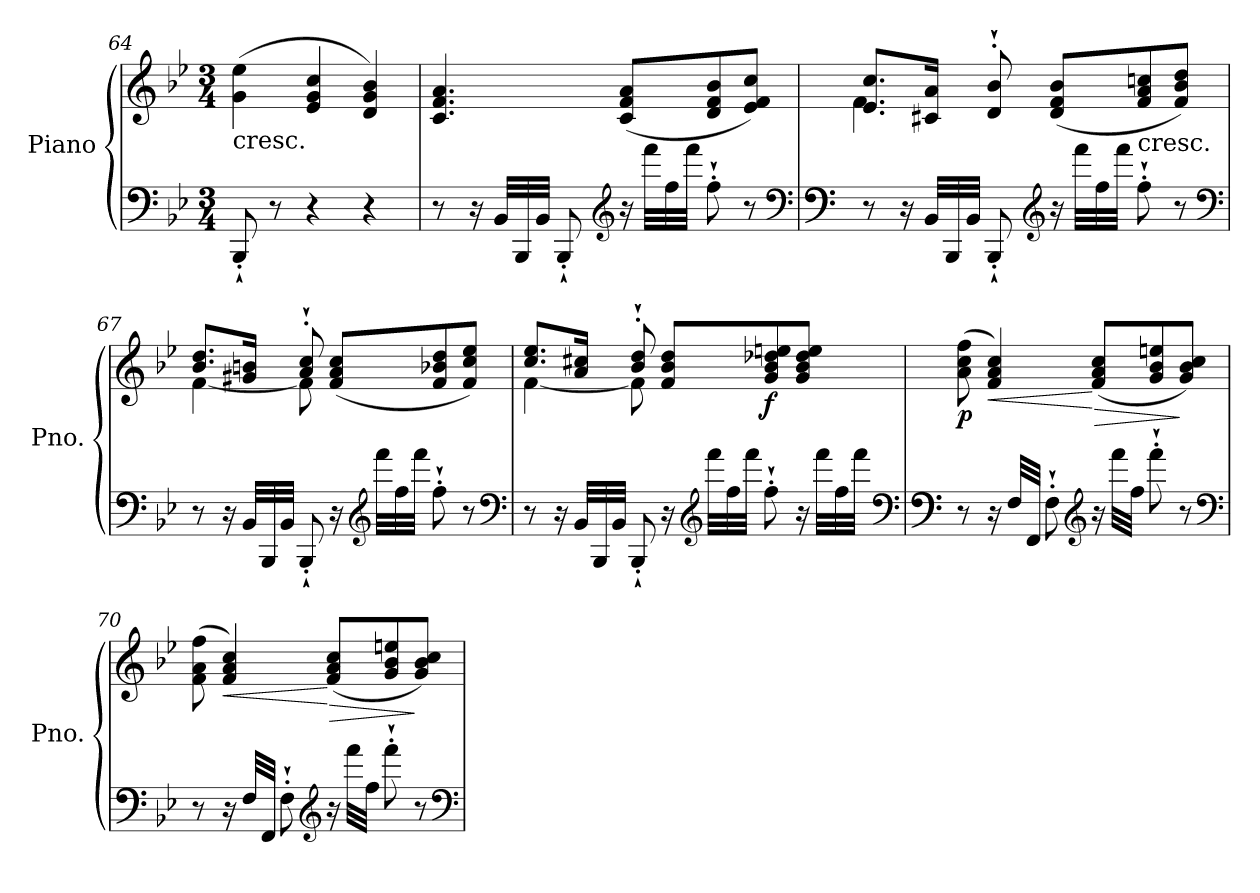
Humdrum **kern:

**kern	**kern	**dynam
*part1	*part1	*part1
*staff2	*staff1	*staff1/2
*I"Piano	*	*
*I'Pno.	*	*
*clefF4	*clefG2	*
*k[b-e-]	*k[b-e-]	*
*B-:	*B-:	*
*M3/4	*M3/4	*
=64	=64	=64
!	!LO:TX:b:t=cresc.	!
8BBB-`'/	(4g\ 4ee-\	.
8r	.	.
4r	4e-/ 4g/ 4cc/	.
4r	4d/ 4g/ 4b-/)	.
=65	=65	=65
8r	4.c/ 4.f/ 4.a/	.
16r	.	.
*Xtuplet	*	*
48BB-/LLL	.	.
48BBB-/	.	.
48BB-/JJJ	.	.
8BBB-`'/	.	.
*clefG2	*	*
16r	(8c/ 8f/ 8a/L	.
48fff\LLL	.	.
48ff\	.	.
48fff\JJJ	.	.
8ff'`\	8d/ 8f/ 8b-/	.
8r	8e-/ 8f/ 8cc/J)	.
*clefF4	*	*
!!LO:LB:g=z
=66	=66	=66
*clefF4	*	*
*	*^	*
8r	8.e-/ 8.cc/L	4.f\	.
16r	.	.	.
48BB-/LLL	16c#X/ 16a/Jk	.	.
48BBB-/	.	.	.
48BB-/JJJ	.	.	.
8BBB-`'/	8d/`' 8b-/`'	.	.
*clefG2	*	*	*
16r	(8d/ 8f/ 8b-/L	4.ryy	.
48fff\LLL	.	.	.
48ff\	.	.	.
48fff\JJJ	.	.	.
!	!LO:TX:b:t=cresc.	!	!
8ff'`\	8f/ 8a/ 8ccn/	.	.
8r	8f/ 8b-/ 8dd/J)	.	.
*clefF4	*	*	*
=67	=67	=67	=67
8r	8.b-/ 8.dd/L	[4f\	.
16r	.	.	.
48BB-/LLL	16g#X/ 16bn/Jk	.	.
48BBB-/	.	.	.
48BB-/JJJ	.	.	.
8BBB-`'/	8a/`' 8cc/`'	8f\]	.
16r	(8f/ 8a/ 8cc/L	4.ryy	.
*clefG2	*	*	*
48fff\LLL	.	.	.
48ff\	.	.	.
48fff\JJJ	.	.	.
8ff'`\	8f/ 8b-X/ 8dd/	.	.
8r	8f/ 8cc/ 8ee-/J)	.	.
*clefF4	*	*	*
=68	=68	=68	=68
8r	8.cc/ 8.ee-/L	[4f\	.
16r	.	.	.
48BB-/LLL	16a/ 16cc#X/Jk	.	.
48BBB-/	.	.	.
48BB-/JJJ	.	.	.
8BBB-`'/	8b-/`' 8dd/`'	8f\]	.
16r	8f/ 8b-/ 8dd/L	4.ryy	.
*clefG2	*	*	*
48fff\LLL	.	.	.
48ff\	.	.	.
48fff\JJJ	.	.	.
!	!	!	!LO:DY:b
8ff'`\	8g/ 8b-/ 8dd-X/ 8een/	.	f
16r	8g/ 8b-/ 8dd-/ 8ee/J	.	.
48fff\LLL	.	.	.
48ff\	.	.	.
48fff\JJJ	.	.	.
*	*v	*v	*
*clefF4	*	*
!!LO:LB:g=z
=69	=69	=69
*clefF4	*	*
!	!	!LO:DY:b
8r	(8a\ 8cc\ 8ff\	p
!	!	!LO:HP:b
16r	4f/ 4a/ 4cc/)	<
32F/LLL	.	.
32FF/JJJ	.	.
8F`'\	.	.
*clefG2	*	*
!	!	!LO:HP:n=1:b
16r	(8f/ 8a/ 8cc/L	[ >
32fff\LLL	.	.
32ff\JJJ	.	.
8fff`'\	8g/ 8b-/ 8een/	.
8r	8g/ 8b-/ 8cc/J)	]
*clefF4	*	*
=70	=70	=70
8r	(8f\ 8a\ 8ff\	.
!	!	!LO:HP:b
16r	4f/ 4a/ 4cc/)	<
32F/LLL	.	.
32FF/JJJ	.	.
8F`'\	.	.
*clefG2	*	*
!	!	!LO:HP:n=1:b
16r	(8f/ 8a/ 8cc/L	[ >
32fff\LLL	.	.
32ff\JJJ	.	.
8fff`'\	8g/ 8b-/ 8een/	.
8r	8g/ 8b-/ 8cc/J)	]
*clefF4	*	*
=	=	=
*-	*-	*-
